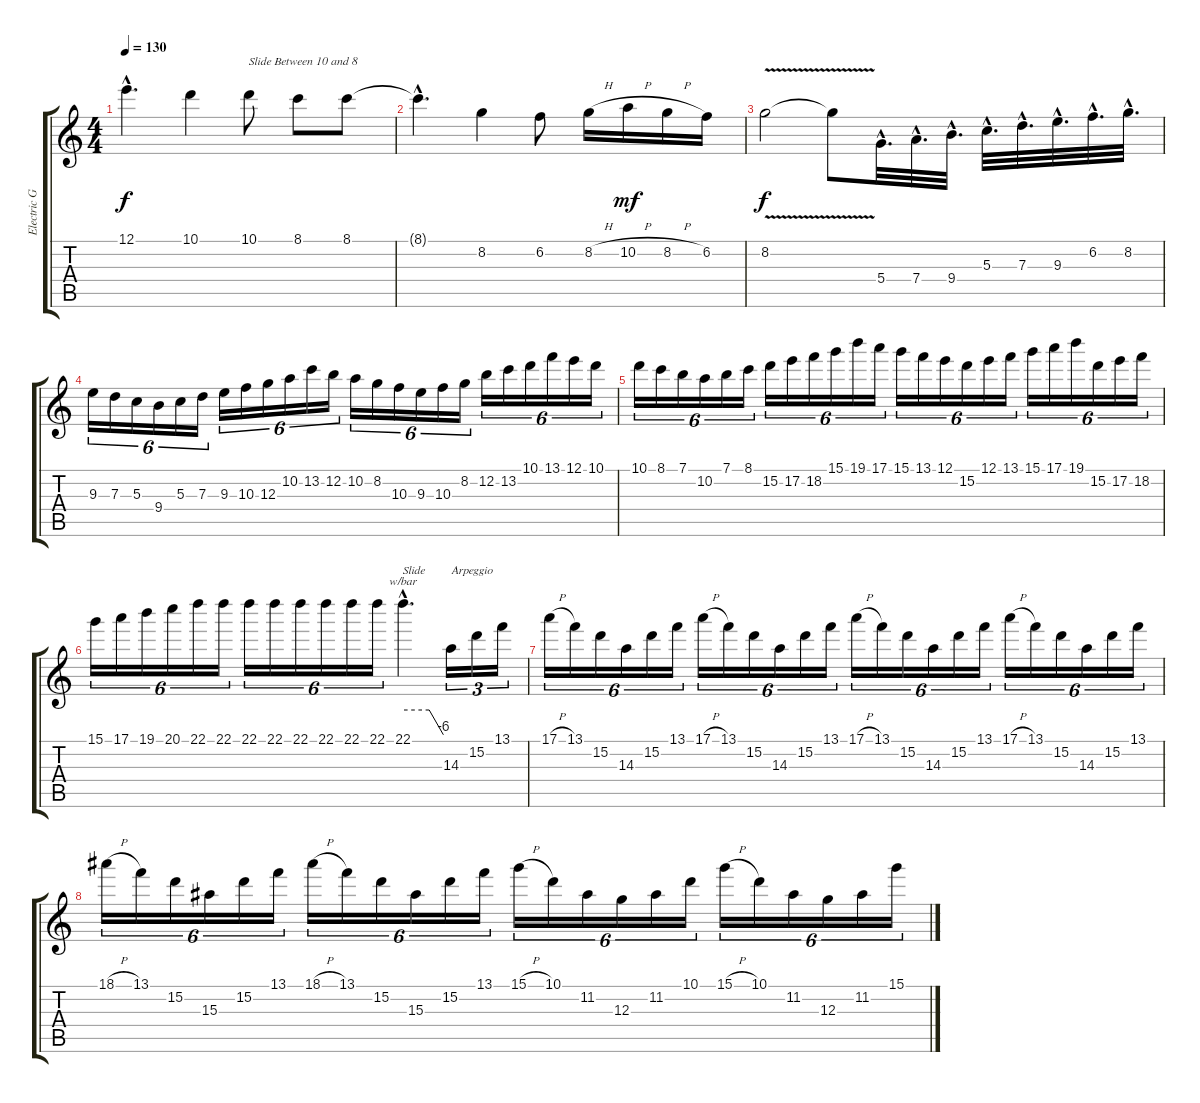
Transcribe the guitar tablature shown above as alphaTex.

\track ("Electric Guitar" "Electric G") {instrument distortionguitar}
\staff {score tabs}
\tuning (E4 B3 G3 D3 A2 E2) {hide}
\ts (4 4)
\tempo 130
\clef g2
\ks c
12.1{hac}.4{d dy f} 10.1.4 10.1.8{txt "Slide Between 10 and 8"} 8.1.8 8.1.8 |
8.1{hac t}.4{d} 8.2.4 6.2.8 8.2{h}.16 10.2{h}.16{dy mf} 8.2{h}.16 6.2.16 |
8.2{v}.2{dy f} 8.2{t}.8 5.4{hac}.32{d} 7.4{hac}.32{d} 9.4{hac}.32{d} 5.3{hac}.32{d} 7.3{hac}.32{d} 9.3{hac}.32{d} 6.2{hac}.32{d} 8.2{hac}.32{d} |
9.3.16{tu (6 4)} 7.3.16{tu (6 4)} 5.3.16{tu (6 4)} 9.4.16{tu (6 4)} 5.3.16{tu (6 4)} 7.3.16{tu (6 4)} 9.3.16{tu (6 4)} 10.3.16{tu (6 4)} 12.3.16{tu (6 4)} 10.2.16{tu (6 4)} 13.2.16{tu (6 4)} 12.2.16{tu (6 4)} 10.2.16{tu (6 4)} 8.2.16{tu (6 4)} 10.3.16{tu (6 4)} 9.3.16{tu (6 4)} 10.3.16{tu (6 4)} 8.2.16{tu (6 4)} 12.2.16{tu (6 4)} 13.2.16{tu (6 4)} 10.1.16{tu (6 4)} 13.1.16{tu (6 4)} 12.1.16{tu (6 4)} 10.1.16{tu (6 4)} |
10.1.16{tu (6 4)} 8.1.16{tu (6 4)} 7.1.16{tu (6 4)} 10.2.16{tu (6 4)} 7.1.16{tu (6 4)} 8.1.16{tu (6 4)} 15.2.16{tu (6 4)} 17.2.16{tu (6 4)} 18.2.16{tu (6 4)} 15.1.16{tu (6 4)} 19.1.16{tu (6 4)} 17.1.16{tu (6 4)} 15.1.16{tu (6 4)} 13.1.16{tu (6 4)} 12.1.16{tu (6 4)} 15.2.16{tu (6 4)} 12.1.16{tu (6 4)} 13.1.16{tu (6 4)} 15.1.16{tu (6 4)} 17.1.16{tu (6 4)} 19.1.16{tu (6 4)} 15.2.16{tu (6 4)} 17.2.16{tu (6 4)} 18.2.16{tu (6 4)} |
15.1.16{tu (6 4)} 17.1.16{tu (6 4)} 19.1.16{tu (6 4)} 20.1.16{tu (6 4)} 22.1.16{tu (6 4)} 22.1.16{tu (6 4)} 22.1.16{tu (6 4)} 22.1.16{tu (6 4)} 22.1.16{tu (6 4)} 22.1.16{tu (6 4)} 22.1.16{tu (6 4)} 22.1.16{tu (6 4)} 22.1{hac}.4{d tbe (custom default 0 0 39 0 60 -24) txt "Slide"} 14.3.16{tu (3 2) txt "Arpeggio"} 15.2.16{tu (3 2)} 13.1.16{tu (3 2)} |
17.1{h}.16{tu (6 4)} 13.1.16{tu (6 4)} 15.2.16{tu (6 4)} 14.3.16{tu (6 4)} 15.2.16{tu (6 4)} 13.1.16{tu (6 4)} 17.1{h}.16{tu (6 4)} 13.1.16{tu (6 4)} 15.2.16{tu (6 4)} 14.3.16{tu (6 4)} 15.2.16{tu (6 4)} 13.1.16{tu (6 4)} 17.1{h}.16{tu (6 4)} 13.1.16{tu (6 4)} 15.2.16{tu (6 4)} 14.3.16{tu (6 4)} 15.2.16{tu (6 4)} 13.1.16{tu (6 4)} 17.1{h}.16{tu (6 4)} 13.1.16{tu (6 4)} 15.2.16{tu (6 4)} 14.3.16{tu (6 4)} 15.2.16{tu (6 4)} 13.1.16{tu (6 4)} |
18.1{h}.16{tu (6 4)} 13.1.16{tu (6 4)} 15.2.16{tu (6 4)} 15.3.16{tu (6 4)} 15.2.16{tu (6 4)} 13.1.16{tu (6 4)} 18.1{h}.16{tu (6 4)} 13.1.16{tu (6 4)} 15.2.16{tu (6 4)} 15.3.16{tu (6 4)} 15.2.16{tu (6 4)} 13.1.16{tu (6 4)} 15.1{h}.16{tu (6 4)} 10.1.16{tu (6 4)} 11.2.16{tu (6 4)} 12.3.16{tu (6 4)} 11.2.16{tu (6 4)} 10.1.16{tu (6 4)} 15.1{h}.16{tu (6 4)} 10.1.16{tu (6 4)} 11.2.16{tu (6 4)} 12.3.16{tu (6 4)} 11.2.16{tu (6 4)} 15.1.16{tu (6 4)}
